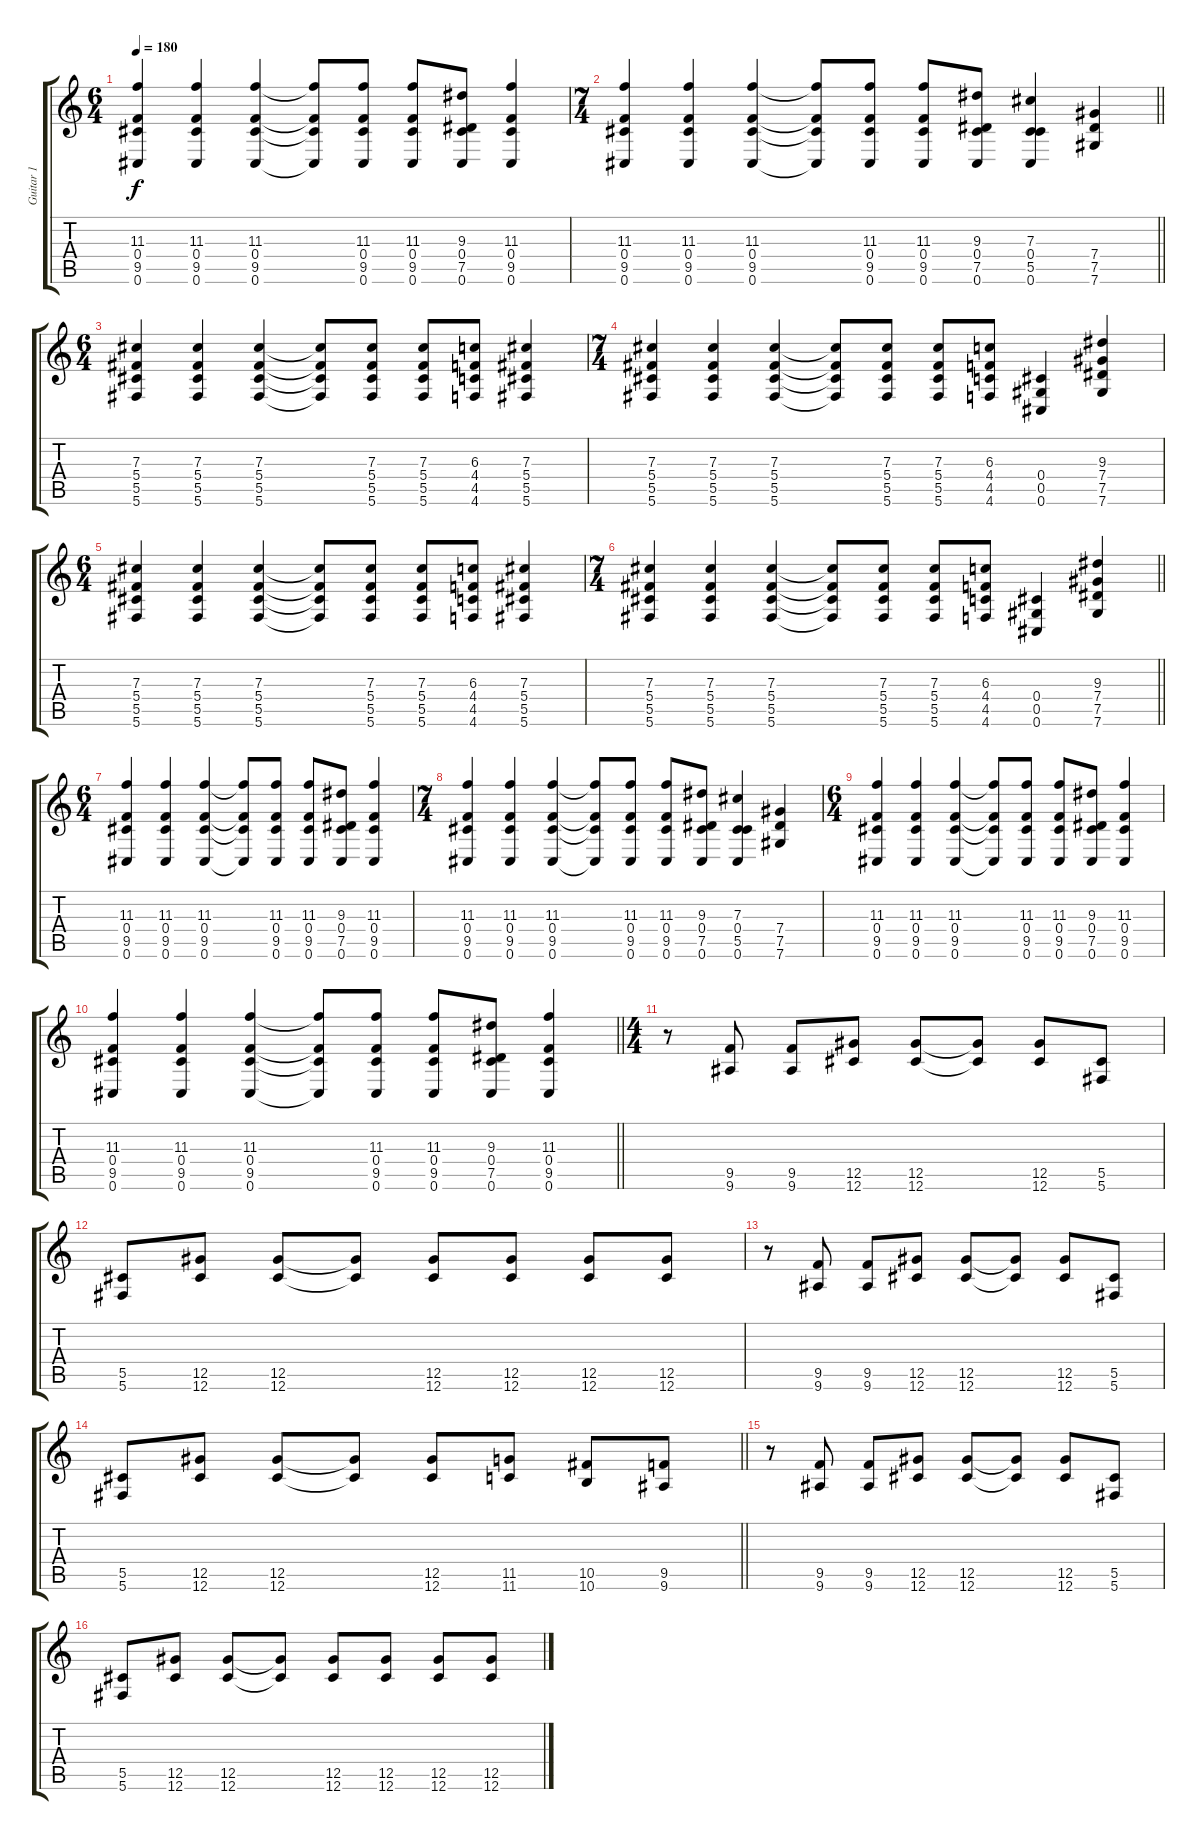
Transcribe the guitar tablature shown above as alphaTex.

\track ("Guitar 1" "Guitar 1") {instrument distortionguitar}
\staff {score tabs}
\tuning (Eb4 Bb3 Gb3 Db3 Ab2 Db2) {hide}
\ts (6 4)
\tempo 180
\clef g2
\ks c
(11.3 0.4 9.5 0.6).4{dy f} (11.3 0.4 9.5 0.6).4 (11.3 0.4 9.5 0.6).4 (11.3{t} 0.4{t} 9.5{t} 0.6{t}).8 (11.3 0.4 9.5 0.6).8 (11.3 0.4 9.5 0.6).8 (9.3 0.4 7.5 0.6).8 (11.3 0.4 9.5 0.6).4 |
\ts (7 4)
\barLineRight lightlight
(11.3 0.4 9.5 0.6).4 (11.3 0.4 9.5 0.6).4 (11.3 0.4 9.5 0.6).4 (11.3{t} 0.4{t} 9.5{t} 0.6{t}).8 (11.3 0.4 9.5 0.6).8 (11.3 0.4 9.5 0.6).8 (9.3 0.4 7.5 0.6).8 (7.3 0.4 5.5 0.6).4 (7.4 7.5 7.6).4 |
\ts (6 4)
(7.3 5.4 5.5 5.6).4 (7.3 5.4 5.5 5.6).4 (7.3 5.4 5.5 5.6).4 (7.3{t} 5.4{t} 5.5{t} 5.6{t}).8 (7.3 5.4 5.5 5.6).8 (7.3 5.4 5.5 5.6).8 (6.3 4.4 4.5 4.6).8 (7.3 5.4 5.5 5.6).4 |
\ts (7 4)
(7.3 5.4 5.5 5.6).4 (7.3 5.4 5.5 5.6).4 (7.3 5.4 5.5 5.6).4 (7.3{t} 5.4{t} 5.5{t} 5.6{t}).8 (7.3 5.4 5.5 5.6).8 (7.3 5.4 5.5 5.6).8 (6.3 4.4 4.5 4.6).8 (0.4 0.5 0.6).4 (9.3 7.4 7.5 7.6).4 |
\ts (6 4)
(7.3 5.4 5.5 5.6).4 (7.3 5.4 5.5 5.6).4 (7.3 5.4 5.5 5.6).4 (7.3{t} 5.4{t} 5.5{t} 5.6{t}).8 (7.3 5.4 5.5 5.6).8 (7.3 5.4 5.5 5.6).8 (6.3 4.4 4.5 4.6).8 (7.3 5.4 5.5 5.6).4 |
\ts (7 4)
\barLineRight lightlight
(7.3 5.4 5.5 5.6).4 (7.3 5.4 5.5 5.6).4 (7.3 5.4 5.5 5.6).4 (7.3{t} 5.4{t} 5.5{t} 5.6{t}).8 (7.3 5.4 5.5 5.6).8 (7.3 5.4 5.5 5.6).8 (6.3 4.4 4.5 4.6).8 (0.4 0.5 0.6).4 (9.3 7.4 7.5 7.6).4 |
\ts (6 4)
(11.3 0.4 9.5 0.6).4 (11.3 0.4 9.5 0.6).4 (11.3 0.4 9.5 0.6).4 (11.3{t} 0.4{t} 9.5{t} 0.6{t}).8 (11.3 0.4 9.5 0.6).8 (11.3 0.4 9.5 0.6).8 (9.3 0.4 7.5 0.6).8 (11.3 0.4 9.5 0.6).4 |
\ts (7 4)
(11.3 0.4 9.5 0.6).4 (11.3 0.4 9.5 0.6).4 (11.3 0.4 9.5 0.6).4 (11.3{t} 0.4{t} 9.5{t} 0.6{t}).8 (11.3 0.4 9.5 0.6).8 (11.3 0.4 9.5 0.6).8 (9.3 0.4 7.5 0.6).8 (7.3 0.4 5.5 0.6).4 (7.4 7.5 7.6).4 |
\ts (6 4)
(11.3 0.4 9.5 0.6).4 (11.3 0.4 9.5 0.6).4 (11.3 0.4 9.5 0.6).4 (11.3{t} 0.4{t} 9.5{t} 0.6{t}).8 (11.3 0.4 9.5 0.6).8 (11.3 0.4 9.5 0.6).8 (9.3 0.4 7.5 0.6).8 (11.3 0.4 9.5 0.6).4 |
\barLineRight lightlight
(11.3 0.4 9.5 0.6).4 (11.3 0.4 9.5 0.6).4 (11.3 0.4 9.5 0.6).4 (11.3{t} 0.4{t} 9.5{t} 0.6{t}).8 (11.3 0.4 9.5 0.6).8 (11.3 0.4 9.5 0.6).8 (9.3 0.4 7.5 0.6).8 (11.3 0.4 9.5 0.6).4 |
\ts (4 4)
r.8 (9.5 9.6).8 (9.5 9.6).8 (12.5 12.6).8 (12.5 12.6).8 (12.5{t} 12.6{t}).8 (12.5 12.6).8 (5.5 5.6).8 |
(5.5 5.6).8 (12.5 12.6).8 (12.5 12.6).8 (12.5{t} 12.6{t}).8 (12.5 12.6).8 (12.5 12.6).8 (12.5 12.6).8 (12.5 12.6).8 |
r.8 (9.5 9.6).8 (9.5 9.6).8 (12.5 12.6).8 (12.5 12.6).8 (12.5{t} 12.6{t}).8 (12.5 12.6).8 (5.5 5.6).8 |
\barLineRight lightlight
(5.5 5.6).8 (12.5 12.6).8 (12.5 12.6).8 (12.5{t} 12.6{t}).8 (12.5 12.6).8 (11.5 11.6).8 (10.5 10.6).8 (9.5 9.6).8 |
r.8 (9.5 9.6).8 (9.5 9.6).8 (12.5 12.6).8 (12.5 12.6).8 (12.5{t} 12.6{t}).8 (12.5 12.6).8 (5.5 5.6).8 |
(5.5 5.6).8 (12.5 12.6).8 (12.5 12.6).8 (12.5{t} 12.6{t}).8 (12.5 12.6).8 (12.5 12.6).8 (12.5 12.6).8 (12.5 12.6).8
